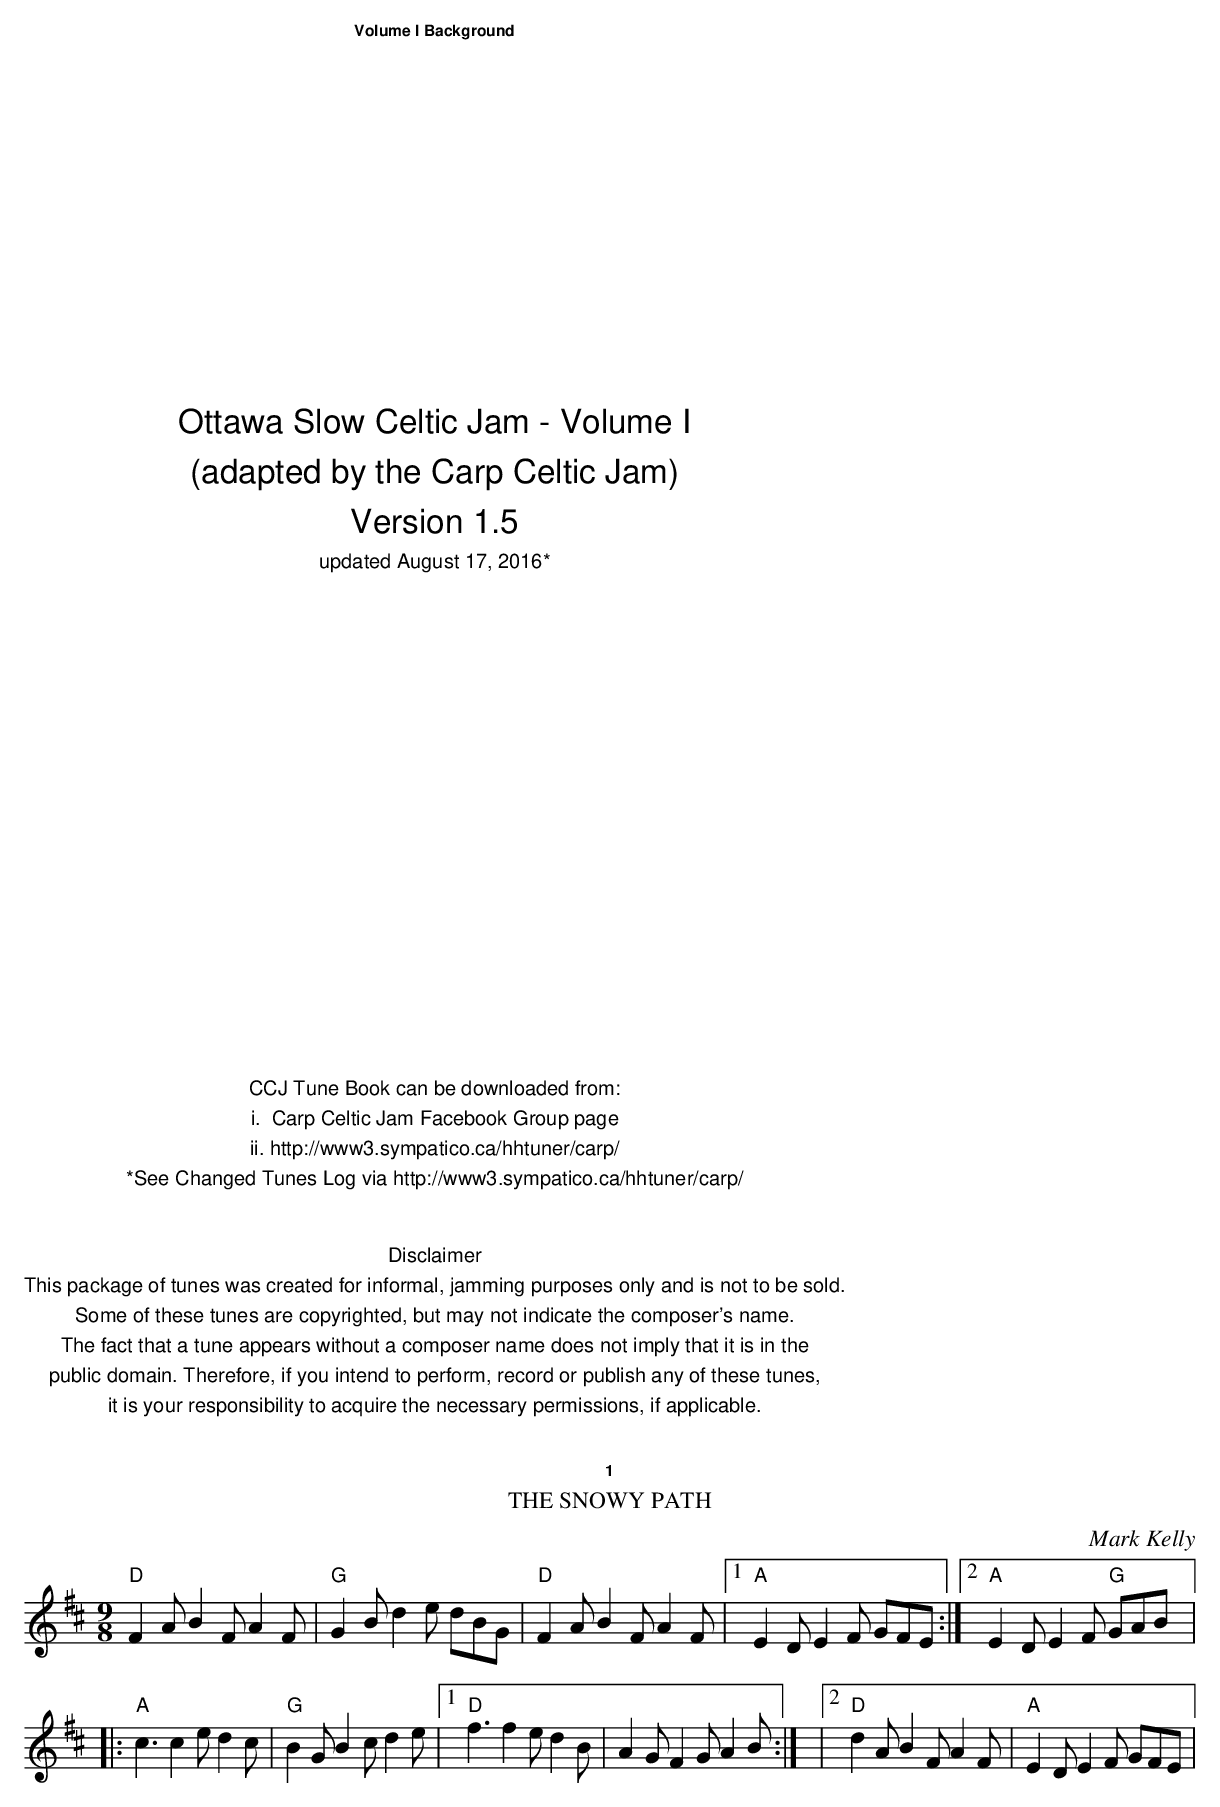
X:1
T:The Snowy Path
M:9/8
L:1/8
C:Mark Kelly
K:D
"D"F2A B2F A2F|"G"G2B d2e dBG|"D"F2A B2F A2F|1 "A"E2D E2F GFE:|2 "A"E2D E2F "G"GAB|:
"A"c3 c2e d2c|"G"B2G B2c d2e|[1"D"f3 f2e d2B|A2G F2G A2B:|\
|[2"D"d2A B2F A2F|"A"E2D E2F GFE|
